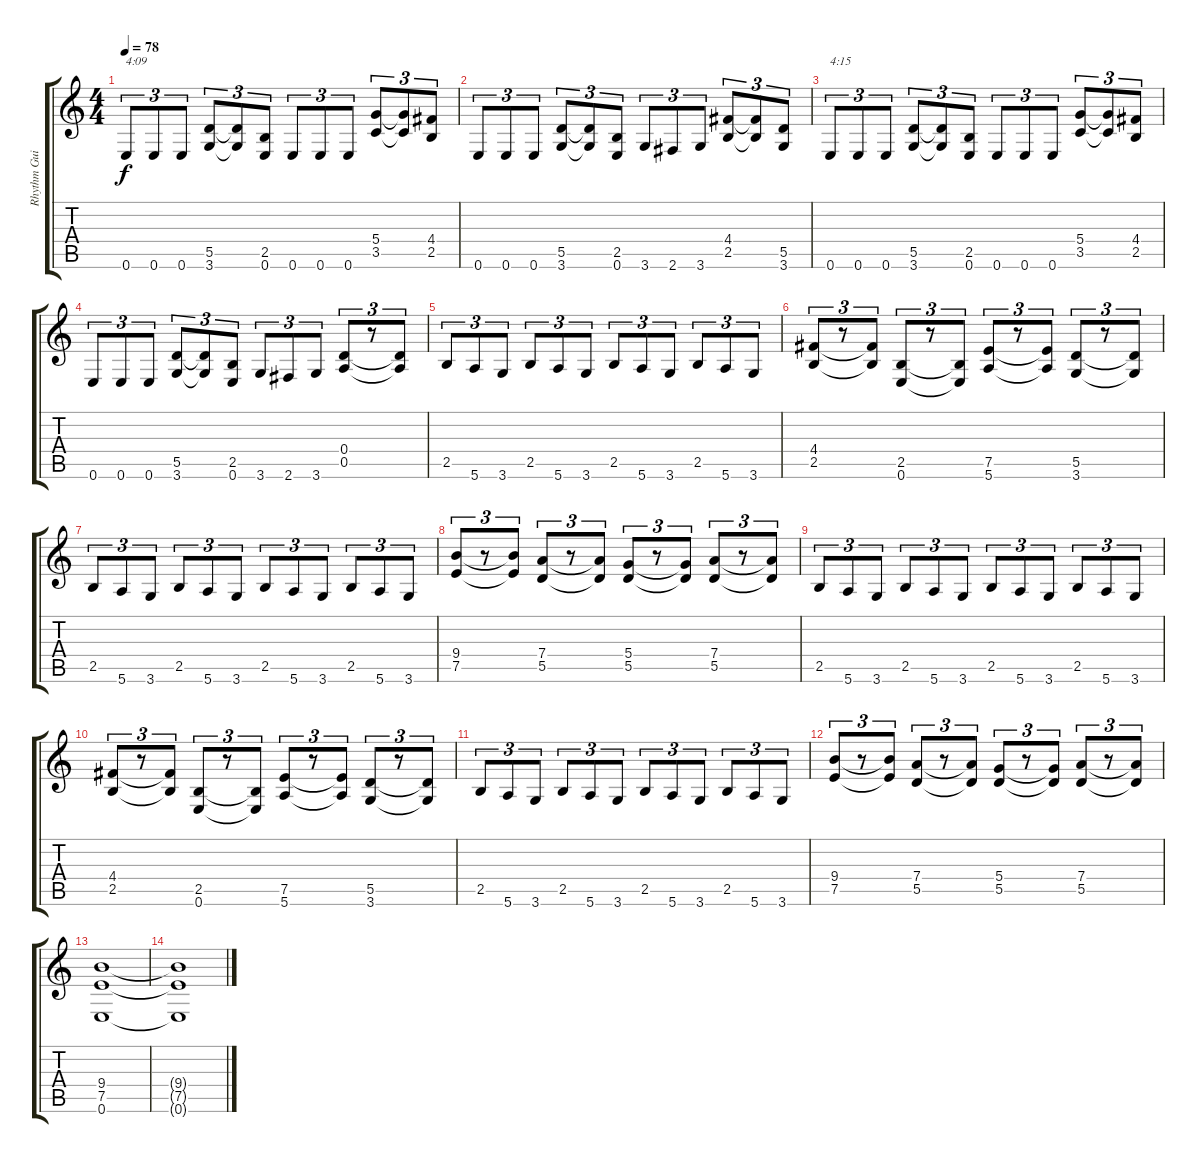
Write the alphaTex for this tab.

\track ("Rhythm Guitar" "Rhythm Gui") {instrument distortionguitar}
\staff {score tabs}
\tuning (E4 B3 G3 D3 A2 E2) {hide}
\ts (4 4)
\tempo 78
\clef g2
\ks c
0.6.8{tu (3 2) txt "4:09" dy f} 0.6.8{tu (3 2)} 0.6.8{tu (3 2)} (5.5 3.6).8{tu (3 2)} (5.5{t} 3.6{t}).8{tu (3 2)} (2.5 0.6).8{tu (3 2)} 0.6.8{tu (3 2)} 0.6.8{tu (3 2)} 0.6.8{tu (3 2)} (5.4 3.5).8{tu (3 2)} (5.4{t} 3.5{t}).8{tu (3 2)} (4.4 2.5).8{tu (3 2)} |
0.6.8{tu (3 2)} 0.6.8{tu (3 2)} 0.6.8{tu (3 2)} (5.5 3.6).8{tu (3 2)} (5.5{t} 3.6{t}).8{tu (3 2)} (2.5 0.6).8{tu (3 2)} 3.6.8{tu (3 2)} 2.6.8{tu (3 2)} 3.6.8{tu (3 2)} (4.4 2.5).8{tu (3 2)} (4.4{t} 2.5{t}).8{tu (3 2)} (5.5 3.6).8{tu (3 2)} |
0.6.8{tu (3 2) txt "4:15"} 0.6.8{tu (3 2)} 0.6.8{tu (3 2)} (5.5 3.6).8{tu (3 2)} (5.5{t} 3.6{t}).8{tu (3 2)} (2.5 0.6).8{tu (3 2)} 0.6.8{tu (3 2)} 0.6.8{tu (3 2)} 0.6.8{tu (3 2)} (5.4 3.5).8{tu (3 2)} (5.4{t} 3.5{t}).8{tu (3 2)} (4.4 2.5).8{tu (3 2)} |
0.6.8{tu (3 2)} 0.6.8{tu (3 2)} 0.6.8{tu (3 2)} (5.5 3.6).8{tu (3 2)} (5.5{t} 3.6{t}).8{tu (3 2)} (2.5 0.6).8{tu (3 2)} 3.6.8{tu (3 2)} 2.6.8{tu (3 2)} 3.6.8{tu (3 2)} (0.4 0.5).8{tu (3 2)} r.8{tu (3 2)} (0.4{t} 0.5{t}).8{tu (3 2)} |
2.5.8{tu (3 2)} 5.6.8{tu (3 2)} 3.6.8{tu (3 2)} 2.5.8{tu (3 2)} 5.6.8{tu (3 2)} 3.6.8{tu (3 2)} 2.5.8{tu (3 2)} 5.6.8{tu (3 2)} 3.6.8{tu (3 2)} 2.5.8{tu (3 2)} 5.6.8{tu (3 2)} 3.6.8{tu (3 2)} |
(4.4 2.5).8{tu (3 2)} r.8{tu (3 2)} (4.4{t} 2.5{t}).8{tu (3 2)} (2.5 0.6).8{tu (3 2)} r.8{tu (3 2)} (2.5{t} 0.6{t}).8{tu (3 2)} (7.5 5.6).8{tu (3 2)} r.8{tu (3 2)} (7.5{t} 5.6{t}).8{tu (3 2)} (5.5 3.6).8{tu (3 2)} r.8{tu (3 2)} (5.5{t} 3.6{t}).8{tu (3 2)} |
2.5.8{tu (3 2)} 5.6.8{tu (3 2)} 3.6.8{tu (3 2)} 2.5.8{tu (3 2)} 5.6.8{tu (3 2)} 3.6.8{tu (3 2)} 2.5.8{tu (3 2)} 5.6.8{tu (3 2)} 3.6.8{tu (3 2)} 2.5.8{tu (3 2)} 5.6.8{tu (3 2)} 3.6.8{tu (3 2)} |
(9.4 7.5).8{tu (3 2)} r.8{tu (3 2)} (9.4{t} 7.5{t}).8{tu (3 2)} (7.4 5.5).8{tu (3 2)} r.8{tu (3 2)} (7.4{t} 5.5{t}).8{tu (3 2)} (5.4 5.5).8{tu (3 2)} r.8{tu (3 2)} (5.4{t} 5.5{t}).8{tu (3 2)} (7.4 5.5).8{tu (3 2)} r.8{tu (3 2)} (7.4{t} 5.5{t}).8{tu (3 2)} |
2.5.8{tu (3 2)} 5.6.8{tu (3 2)} 3.6.8{tu (3 2)} 2.5.8{tu (3 2)} 5.6.8{tu (3 2)} 3.6.8{tu (3 2)} 2.5.8{tu (3 2)} 5.6.8{tu (3 2)} 3.6.8{tu (3 2)} 2.5.8{tu (3 2)} 5.6.8{tu (3 2)} 3.6.8{tu (3 2)} |
(4.4 2.5).8{tu (3 2)} r.8{tu (3 2)} (4.4{t} 2.5{t}).8{tu (3 2)} (2.5 0.6).8{tu (3 2)} r.8{tu (3 2)} (2.5{t} 0.6{t}).8{tu (3 2)} (7.5 5.6).8{tu (3 2)} r.8{tu (3 2)} (7.5{t} 5.6{t}).8{tu (3 2)} (5.5 3.6).8{tu (3 2)} r.8{tu (3 2)} (5.5{t} 3.6{t}).8{tu (3 2)} |
2.5.8{tu (3 2)} 5.6.8{tu (3 2)} 3.6.8{tu (3 2)} 2.5.8{tu (3 2)} 5.6.8{tu (3 2)} 3.6.8{tu (3 2)} 2.5.8{tu (3 2)} 5.6.8{tu (3 2)} 3.6.8{tu (3 2)} 2.5.8{tu (3 2)} 5.6.8{tu (3 2)} 3.6.8{tu (3 2)} |
(9.4 7.5).8{tu (3 2)} r.8{tu (3 2)} (9.4{t} 7.5{t}).8{tu (3 2)} (7.4 5.5).8{tu (3 2)} r.8{tu (3 2)} (7.4{t} 5.5{t}).8{tu (3 2)} (5.4 5.5).8{tu (3 2)} r.8{tu (3 2)} (5.4{t} 5.5{t}).8{tu (3 2)} (7.4 5.5).8{tu (3 2)} r.8{tu (3 2)} (7.4{t} 5.5{t}).8{tu (3 2)} |
(9.4 7.5 0.6).1 |
(9.4{t} 7.5{t} 0.6{t}).1
